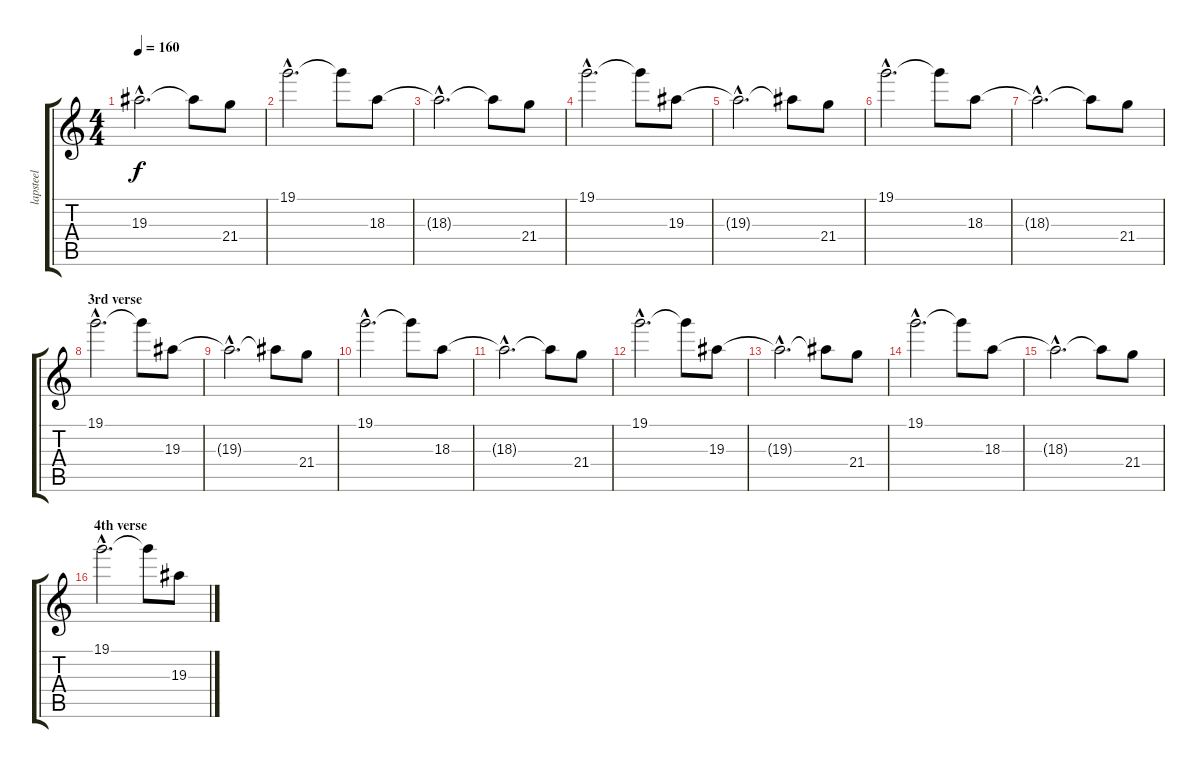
\track ("lapsteel" "lapsteel") {instrument distortionguitar}
\staff {score tabs}
\tuning (C4 G3 Eb3 Bb2 F2 C2) {hide}
\ts (4 4)
\tempo 160
\clef g2
\ks c
19.3{hac t}.2{d dy f} 19.3{t}.8 21.4.8 |
19.1{hac}.2{d} 19.1{t}.8 18.3.8 |
18.3{hac t}.2{d} 18.3{t}.8 21.4.8 |
19.1{hac}.2{d} 19.1{t}.8 19.3.8 |
19.3{hac t}.2{d} 19.3{t}.8 21.4.8 |
19.1{hac}.2{d} 19.1{t}.8 18.3.8 |
18.3{hac t}.2{d} 18.3{t}.8 21.4.8 |
\section ("" "3rd verse")
19.1{hac}.2{d} 19.1{t}.8 19.3.8 |
19.3{hac t}.2{d} 19.3{t}.8 21.4.8 |
19.1{hac}.2{d} 19.1{t}.8 18.3.8 |
18.3{hac t}.2{d} 18.3{t}.8 21.4.8 |
19.1{hac}.2{d} 19.1{t}.8 19.3.8 |
19.3{hac t}.2{d} 19.3{t}.8 21.4.8 |
19.1{hac}.2{d} 19.1{t}.8 18.3.8 |
18.3{hac t}.2{d} 18.3{t}.8 21.4.8 |
\section ("" "4th verse")
19.1{hac}.2{d} 19.1{t}.8 19.3.8
